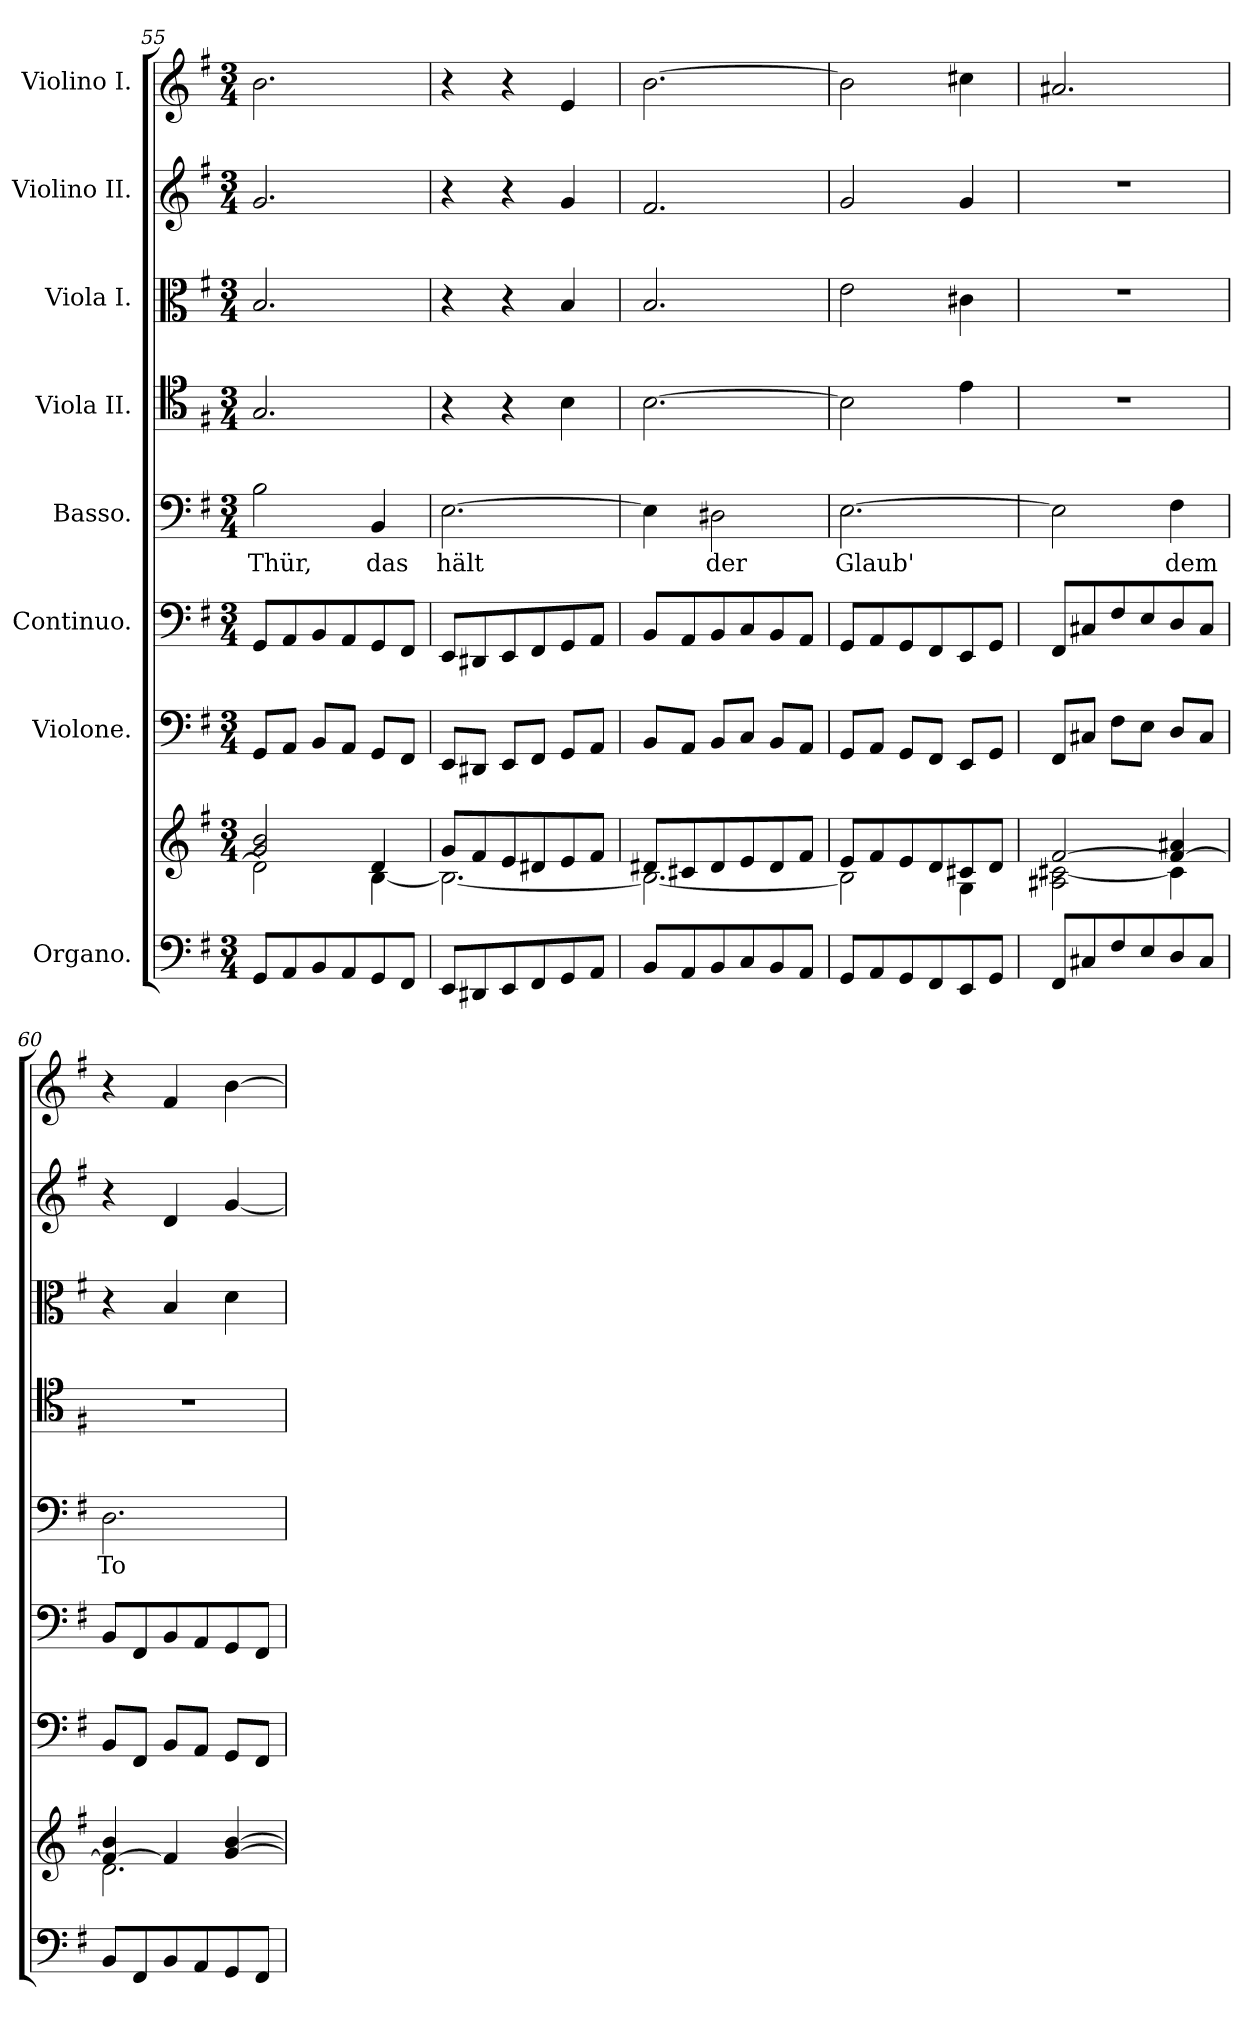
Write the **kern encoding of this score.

**kern	**kern	**kern	**kern	**kern	**text	**kern	**kern	**kern	**kern
*part8	*part8	*part7	*part6	*part5	*part5	*part4	*part3	*part2	*part1
*staff9	*staff8	*staff7	*staff6	*staff5	*staff5	*staff4	*staff3	*staff2	*staff1
*I"Organo.	*	*I"Violone.	*I"Continuo.	*I"Basso.	*	*I"Viola II.	*I"Viola I.	*I"Violino II.	*I"Violino I.
*clefF4	*clefG2	*clefF4	*clefF4	*clefF4	*	*clefC4	*clefC3	*clefG2	*clefG2
*	*	*ITrd7c12	*	*	*	*	*	*	*
*k[f#]	*k[f#]	*k[f#]	*k[f#]	*k[f#]	*	*k[f#]	*k[f#]	*k[f#]	*k[f#]
*M3/4	*M3/4	*M3/4	*M3/4	*M3/4	*	*M3/4	*M3/4	*M3/4	*M3/4
=55	=55	=55	=55	=55	=55	=55	=55	=55	=55
*	*^	*	*	*	*	*	*	*	*
!	!	!	!	!	!	!LO:LY:b	!	!	!	!
8GG/L	2g/ 2b/	2d\]	8GGG/L	8GG/L	2B\	Thür,	2.G/	2.B/	2.g/	2.b\
8AA/	.	.	8AAA/J	8AA/	.	.	.	.	.	.
8BB/	.	.	8BBB/L	8BB/	.	.	.	.	.	.
8AA/	.	.	8AAA/J	8AA/	.	.	.	.	.	.
!	!	!	!	!	!	!LO:LY:b	!	!	!	!
8GG/	4d/	[4B\	8GGG/L	8GG/	4BB/	das	.	.	.	.
8FF#/J	.	.	8FFF#/J	8FF#/J	.	.	.	.	.	.
=56	=56	=56	=56	=56	=56	=56	=56	=56	=56	=56
!	!	!	!	!	!	!LO:LY:b	!	!	!	!
8EE/L	8g/L	2.B\_	8EEE/L	8EE/L	[2.E\	hält	4r	4r	4r	4r
8DD#X/	8f#/	.	8DDD#X/J	8DD#X/	.	.	.	.	.	.
8EE/	8e/	.	8EEE/L	8EE/	.	.	4r	4r	4r	4r
8FF#/	8d#X/	.	8FFF#/J	8FF#/	.	.	.	.	.	.
8GG/	8e/	.	8GGG/L	8GG/	.	.	4B\	4B/	4g/	4e/
8AA/J	8f#/J	.	8AAA/J	8AA/J	.	.	.	.	.	.
!!LO:PB:g=z
=57	=57	=57	=57	=57	=57	=57	=57	=57	=57	=57
8BB/L	8d#X/L	2.B\_	8BBB/L	8BB/L	4E\]	.	[2.B\	2.B/	2.f#/	[2.b\
8AA/	8c#X/	.	8AAA/J	8AA/	.	.	.	.	.	.
!	!	!	!	!	!	!LO:LY:b	!	!	!	!
8BB/	8d#/	.	8BBB/L	8BB/	2D#X\	der	.	.	.	.
8C/	8e/	.	8CC/J	8C/	.	.	.	.	.	.
8BB/	8d#/	.	8BBB/L	8BB/	.	.	.	.	.	.
8AA/J	8f#/J	.	8AAA/J	8AA/J	.	.	.	.	.	.
=58	=58	=58	=58	=58	=58	=58	=58	=58	=58	=58
!	!	!	!	!	!	!LO:LY:b	!	!	!	!
8GG/L	8e/L	2B\]	8GGG/L	8GG/L	[2.E\	Glaub'	2B\]	2e\	2g/	2b\]
8AA/	8f#/	.	8AAA/J	8AA/	.	.	.	.	.	.
8GG/	8e/	.	8GGG/L	8GG/	.	.	.	.	.	.
8FF#/	8d/	.	8FFF#/J	8FF#/	.	.	.	.	.	.
8EE/	8c#X/	4G\	8EEE/L	8EE/	.	.	4e\	4c#X\	4g/	4cc#X\
8GG/J	8d/J	.	8GGG/J	8GG/J	.	.	.	.	.	.
=59	=59	=59	=59	=59	=59	=59	=59	=59	=59	=59
8FF#/L	[2f#/	2A#X\ [2c#X\	8FFF#/L	8FF#/L	2E\]	.	2.r	2.r	2.r	2.a#X/
8C#X/	.	.	8CC#X/J	8C#X/	.	.	.	.	.	.
8F#/	.	.	8FF#\L	8F#/	.	.	.	.	.	.
8E/	.	.	8EE\J	8E/	.	.	.	.	.	.
!	!	!	!	!	!	!LO:LY:b	!	!	!	!
8D/	4f#/_ 4a#X/	4c#\]	8DD/L	8D/	4F#\	dem	.	.	.	.
8C#/J	.	.	8CC#/J	8C#/J	.	.	.	.	.	.
=60	=60	=60	=60	=60	=60	=60	=60	=60	=60	=60
!	!	!	!	!	!	!LO:LY:b	!	!	!	!
8BB/L	4f#/_ 4b/	2.d\	8BBB/L	8BB/L	2.D\	To-	2.r	4r	4r	4r
8FF#/	.	.	8FFF#/J	8FF#/	.	.	.	.	.	.
8BB/	4f#/]	.	8BBB/L	8BB/	.	.	.	4B/	4d/	4f#/
8AA/	.	.	8AAA/J	8AA/	.	.	.	.	.	.
8GG/	[4g/ [4b/	.	8GGG/L	8GG/	.	.	.	4d\	[4g/	[4b\
8FF#/J	.	.	8FFF#/J	8FF#/J	.	.	.	.	.	.
*	*v	*v	*	*	*	*	*	*	*	*
=	=	=	=	=	=	=	=	=	=
*-	*-	*-	*-	*-	*-	*-	*-	*-	*-
